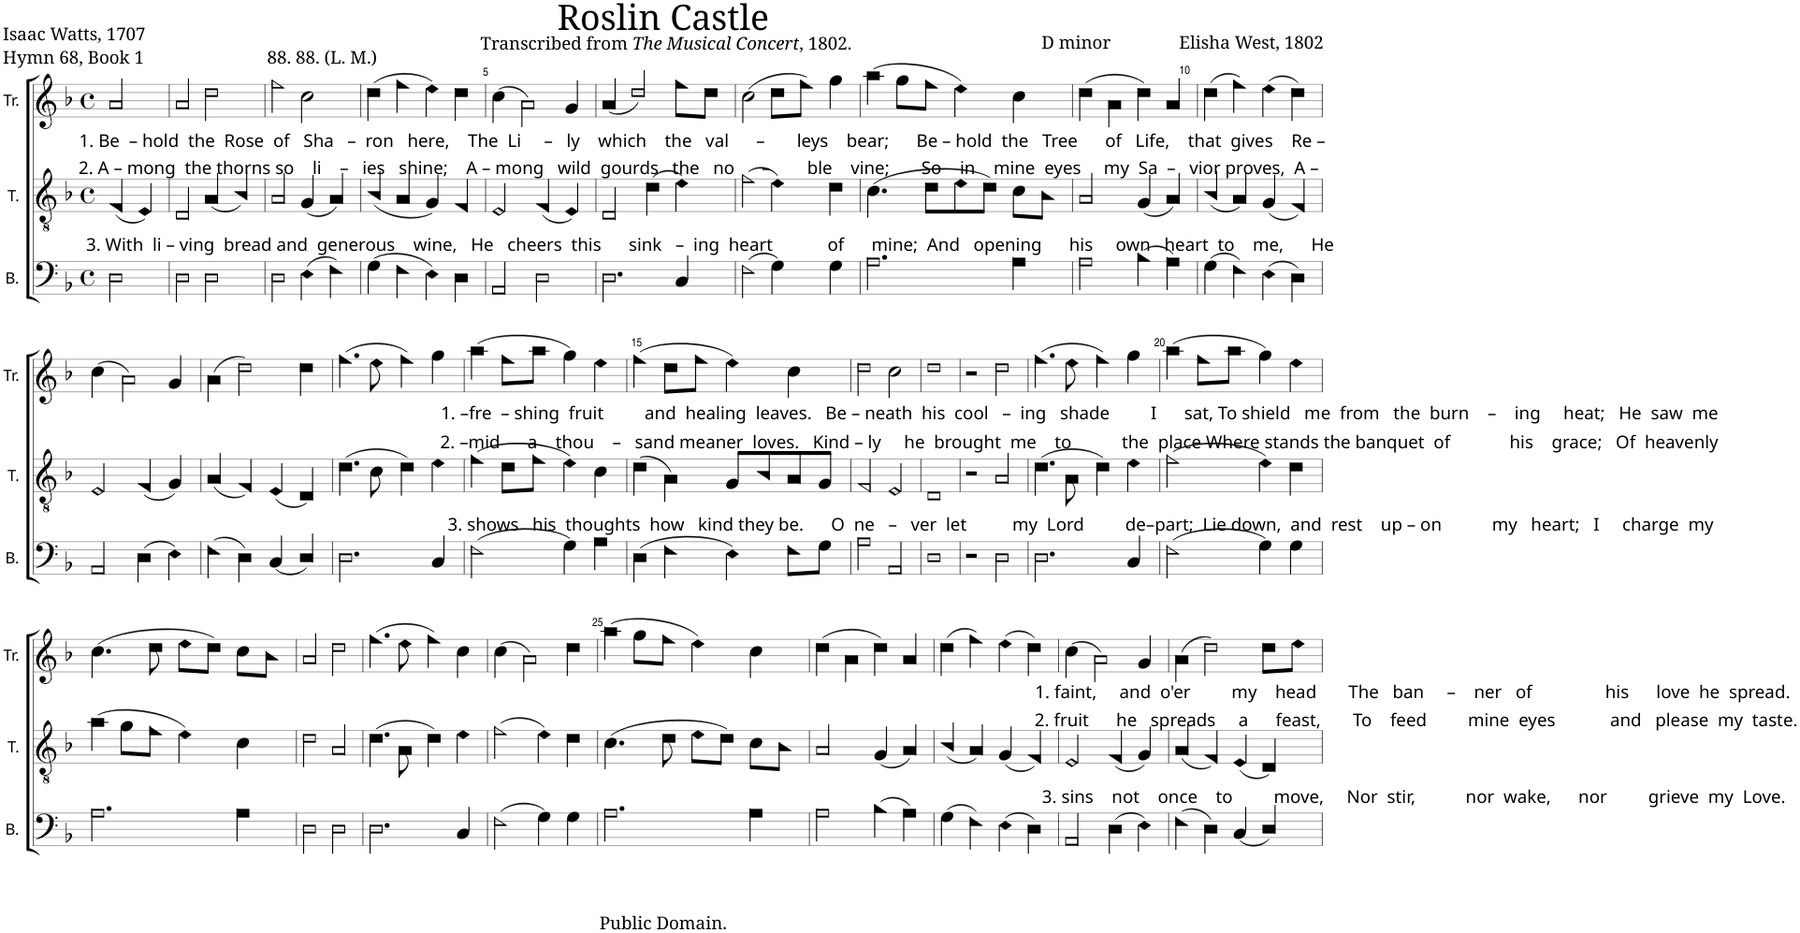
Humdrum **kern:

**kern	**kern	**kern
*part3	*part2	*part1
*staff3	*staff2	*staff1
*I"B.	*I"T.	*I"Tr.
*I'B.	*I'T.	*I'Tr.
*clefF4	*clefGv2	*clefG2
*k[b-]	*k[b-]	*k[b-]
*M4/4	*M4/4	*M4/4
*met(c)	*met(c)	*met(c)
=1	=1	=1
!	!	!LO:TX:b:t=1. Be  – hold  the  Rose  of   Sha   –  ron   here,    The  Li     –   ly    which    the   val      –       leys    bear;      Be – hold  the   Tree      of   Life,    that  gives    Re –
!	!	!LO:TX:b:t=2. A – mong  the thorns so    li    –   ies   shine;    A – mong   wild  gourds   the   no      –        ble    vine;       So    in    mine  eyes     my  Sa  –   vior proves,  A –
!	!LO:TX:b:t=3. With  li – ving  bread and  generous    wine,   He   cheers  this      sink   –  ing  heart            of      mine;  And   opening      his     own   heart  to    me,      He	!
2D!\	(4F!/	2a!/
.	4E!/)	.
=2	=2	=2
2D!\	2D!/	2a!/
2D!\	(4A!/	2dd!\
.	4B-!/)	.
=3	=3	=3
2D!\	2A!/	2ff!\
(4E!\	(4G!/	2cc!\
4F!\)	4A!/)	.
=4	=4	=4
(4G!\	(4B-!/	(4dd!\
4F!\	4A!/	4ff!\
4E!\)	4G!/)	4ee!\)
4D!\	4F!/	4dd!\
=5	=5	=5
2AA!/	2E!/	(4cc!\
.	.	2a!\)
2D!\	(4F!/	.
.	4E!/)	4g!/
=6	=6	=6
2.D!\	2D!/	(4a!/
.	.	2dd!/)
.	(4d!\	.
4C!/	4e!\)	8ff!\L
.	.	8dd!\J
=7	=7	=7
(2F!\	(2f!\	(2cc!\
4G!\)	4e!\)	8dd!\L
.	.	8ff!\J)
4G!\	4d!\	4gg!\
=8	=8	=8
2.A!\	(4.c!\	(4aa!\
.	.	8gg!\L
.	8d!\L	8ff!\J
.	8e!\	4ee!\)
.	8d!\J)	.
4A!\	8c!\L	4cc!\
.	8B-!\J	.
=9	=9	=9
2A!\	2A!/	(4dd!\
.	.	4a!\
(4B-!\	(4G!/	4dd!\)
4A!\)	4A!/)	4a!/
=10	=10	=10
(4G!\	(4B-!/	(4dd!\
4F!\)	4A!/)	4ff!\)
(4E!\	(4G!/	(4ee!\
4D!\)	4F!/)	4dd!\)
!!LO:LB:g=z
=11	=11	=11
2AA!/	2E!/	(4cc!\
.	.	2a!\)
(4D!\	(4F!/	.
4E!\)	4G!/)	4g!/
=12	=12	=12
(4F!\	(4A!/	(4a!\
4D!\)	4F!/)	2dd!\)
(4C!/	(4E!/	.
4D!/)	4D!/)	4dd!\
=13	=13	=13
2.D!\	(4.d!\	(4.ff!\
.	8c!\	8ee!\
.	4d!\)	4ff!\)
4C!/	4e!\	4gg!\
=14	=14	=14
!	!	!LO:TX:b:t=1. –fre  – shing  fruit         and  healing  leaves.   Be – neath  his  cool   –  ing   shade         I      sat, To shield   me  from   the  burn    –    ing     heat;   He  saw  me
!	!	!LO:TX:b:t=2. –mid      a    thou    –   sand meaner  loves.   Kind – ly     he  brought  me    to           the  place Where stands the banquet  of             his    grace;   Of  heavenly
!	!LO:TX:b:t=3. shows   his  thoughts  how   kind they be.      O  ne   –   ver  let          my  Lord         de–part;  Lie down,  and  rest    up – on           my   heart;   I     charge  my	!
(2F!\	(4f!\	(4aa!\
.	8d!\L	8ff!\L
.	8f!\J	8aa!\J
4G!\)	4e!\)	4gg!\)
4A!\	4c!\	4ee!\
=15	=15	=15
(4D!\	(4d!\	(4ff!\
4F!\	4A!\)	8dd!\L
.	.	8ff!\J
4E!\)	8G!/L	4ee!\)
.	8B-!/	.
8F!\L	8A!/	4cc!\
8G!\J	8G!/J	.
=16	=16	=16
2A!\	2F!/	2dd!\
2AA!/	2E!/	2cc!\
=17	=17	=17
1D!	1D!	1dd!
=18	=18	=18
2r	2r	2r
2D!\	2A!/	2dd!\
=19	=19	=19
2.D!\	(4.d!\	(4.ff!\
.	8A!\	8ee!\
.	4d!\)	4ff!\)
4C!/	4e!\	4gg!\
=20	=20	=20
(2F!\	(2f!\	(4aa!\
.	.	8ff!\L
.	.	8aa!\J
4G!\)	4e!\)	4gg!\)
4G!\	4d!\	4ee!\
!!LO:LB:g=z
=21	=21	=21
2.A!\	(4a!\	(4.cc!\
.	8g!\L	.
.	8f!\J	8dd!\
.	4e!\)	8ee!\L
.	.	8dd!\J)
4A!\	4c!\	8cc!\L
.	.	8b-!\J
=22	=22	=22
2D!\	2d!\	2a!/
2D!\	2A!/	2dd!\
=23	=23	=23
2.D!\	(4.d!\	(4.ff!\
.	8A!\	8ee!\
.	4d!\)	4ff!\)
4C!/	4e!\	4cc!\
=24	=24	=24
(2F!\	(2f!\	(4cc!\
.	.	2a!\)
4G!\)	4e!\)	.
4G!\	4d!\	4dd!\
=25	=25	=25
2.A!\	(4.c!\	(4aa!\
.	.	8gg!\L
.	8d!\	8ff!\J
.	8e!\L	4ee!\)
.	8d!\J)	.
4A!\	8c!\L	4cc!\
.	8B-!\J	.
=26	=26	=26
2A!\	2A!/	(4dd!\
.	.	4a!\
(4B-!\	(4G!/	4dd!\)
4A!\)	4A!/)	4a!/
=27	=27	=27
(4G!\	(4B-!/	(4dd!\
4F!\)	4A!/)	4ff!\)
(4E!\	(4G!/	(4ee!\
4D!\)	4F!/)	4dd!\)
=28	=28	=28
!	!	!LO:TX:b:t=1. faint,     and  o'er         my    head       The   ban     –    ner   of                his      love  he  spread.
!	!	!LO:TX:b:t=2. fruit      he   spreads     a      feast,       To    feed         mine  eyes            and   please  my  taste.
!	!LO:TX:b:t=3. sins    not    once    to         move,     Nor  stir,           nor  wake,      nor         grieve  my  Love.	!
2AA!/	2E!/	(4cc!\
.	.	2a!\)
(4D!\	(4F!/	.
4E!\)	4G!/)	4g!/
=29	=29	=29
(4F!\	(4A!/	(4a!\
4D!\)	4F!/)	2dd!\)
(4C!/	(4E!/	.
4D!/)	4D!/)	8dd!\L
.	.	8ee!\J
=	=	=
*-	*-	*-
